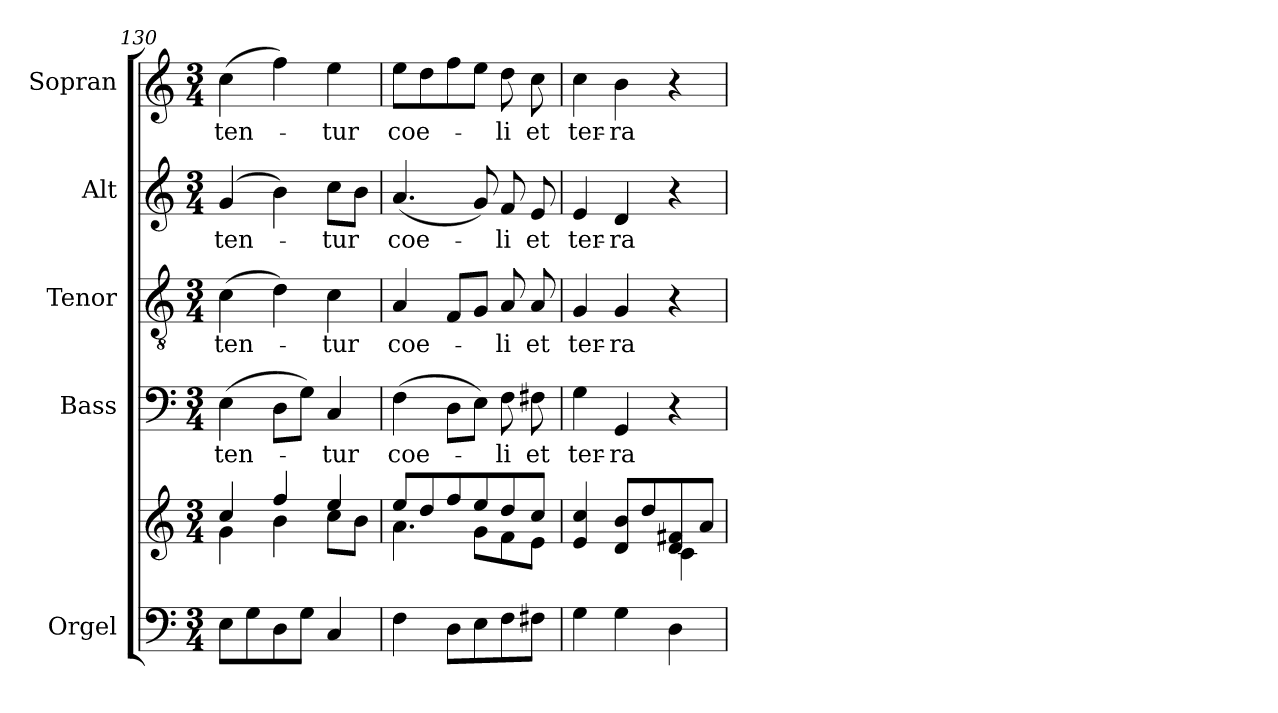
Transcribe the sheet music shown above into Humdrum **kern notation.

**kern	**kern	**kern	**text	**kern	**text	**kern	**text	**kern	**text
*part5	*part5	*part4	*part4	*part3	*part3	*part2	*part2	*part1	*part1
*staff6	*staff5	*staff4	*staff4	*staff3	*staff3	*staff2	*staff2	*staff1	*staff1
*I"Orgel	*	*I"Bass	*	*I"Tenor	*	*I"Alt	*	*I"Sopran	*
*I'Org.	*	*I'B.	*	*I'T.	*	*I'A.	*	*I'S.	*
!!LO:PB:g=z
*clefF4	*clefG2	*clefF4	*	*clefGv2	*	*clefG2	*	*clefG2	*
*k[]	*k[]	*k[]	*	*k[]	*	*k[]	*	*k[]	*
*C:	*C:	*C:	*	*C:	*	*C:	*	*C:	*
*M3/4	*M3/4	*M3/4	*	*M3/4	*	*M3/4	*	*M3/4	*
=130	=130	=130	=130	=130	=130	=130	=130	=130	=130
*	*^	*	*	*	*	*	*	*	*
!	!	!	!	!LO:LY:b	!	!LO:LY:b	!	!LO:LY:b	!	!LO:LY:b
8E\L	4cc/	4g\	(>4E\	-ten-	(>4c\	-ten-	(4g/	-ten-	(>4cc\	-ten-
8G\	.	.	.	.	.	.	.	.	.	.
8D\	4ff/	4b\	8D\L	.	4d\)	.	4b\)	.	4ff\)	.
8G\J	.	.	8G\J)	.	.	.	.	.	.	.
!	!	!	!	!LO:LY:b	!	!LO:LY:b	!	!LO:LY:b	!	!LO:LY:b
4C/	4ee/	8cc\L	4C/	-tur	4c\	-tur	8cc\L	-tur	4ee\	-tur
.	.	8b\J	.	.	.	.	8b\J	.	.	.
=131	=131	=131	=131	=131	=131	=131	=131	=131	=131	=131
!	!	!	!	!LO:LY:b	!	!LO:LY:b	!	!LO:LY:b	!	!LO:LY:b
4F\	8ee/L	4.a\	(>4F\	coe-	4A/	coe-	(<4.a/	coe-	8ee\L	coe-
.	8dd/	.	.	.	.	.	.	.	8dd\	.
8D\L	8ff/	.	8D\L	.	8F/L	.	.	.	8ff\	.
8E\	8ee/	8g\L	8E\J)	.	8G/J	.	8g/)	.	8ee\J	.
!	!	!	!	!LO:LY:b	!	!LO:LY:b	!	!LO:LY:b	!	!LO:LY:b
8F\	8dd/	8f\	8F\	-li	8A/	-li	8f/	-li	8dd\	-li
!	!	!	!	!LO:LY:b	!	!LO:LY:b	!	!LO:LY:b	!	!LO:LY:b
8F#X\J	8cc/J	8e\J	8F#X\	et	8A/	et	8e/	et	8cc\	et
=132	=132	=132	=132	=132	=132	=132	=132	=132	=132	=132
!	!	!	!	!LO:LY:b	!	!LO:LY:b	!	!LO:LY:b	!	!LO:LY:b
4G\	4e/ 4cc/	2ryy	4G\	ter-	4G/	ter-	4e/	ter-	4cc\	ter-
!	!	!	!	!LO:LY:b	!	!LO:LY:b	!	!LO:LY:b	!	!LO:LY:b
4G\	8d/ 8b/L	.	4GG/	-ra	4G/	-ra	4d/	-ra	4b\	-ra
.	8dd/	.	.	.	.	.	.	.	.	.
4D\	8d/ 8f#X/	4c\	4r	.	4r	.	4r	.	4r	.
.	8a/J	.	.	.	.	.	.	.	.	.
*	*v	*v	*	*	*	*	*	*	*	*
=	=	=	=	=	=	=	=	=	=
*-	*-	*-	*-	*-	*-	*-	*-	*-	*-
